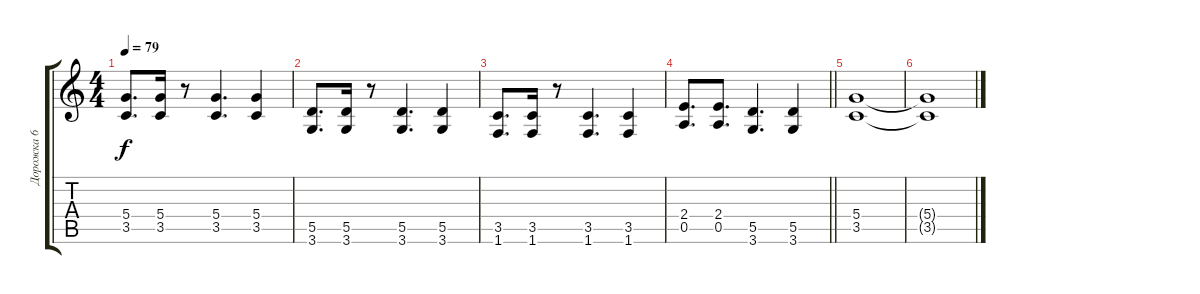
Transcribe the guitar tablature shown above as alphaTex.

\track ("Дорожка 6" "Дорожка 6") {instrument distortionguitar}
\staff {score tabs}
\tuning (E4 B3 G3 D3 A2 E2) {hide}
\ts (4 4)
\tempo 79
\clef g2
\ks c
(5.4 3.5).8{d dy f} (5.4 3.5).16 r.8 (5.4 3.5).4{d} (5.4 3.5).4 |
(5.5 3.6).8{d} (5.5 3.6).16 r.8 (5.5 3.6).4{d} (5.5 3.6).4 |
(3.5 1.6).8{d} (3.5 1.6).16 r.8 (3.5 1.6).4{d} (3.5 1.6).4 |
\barLineRight lightlight
(2.4 0.5).8{d} (2.4 0.5).8{d} (5.5 3.6).4{d} (5.5 3.6).4{volume 0} |
(5.4 3.5).1 |
(5.4{t} 3.5{t}).1
